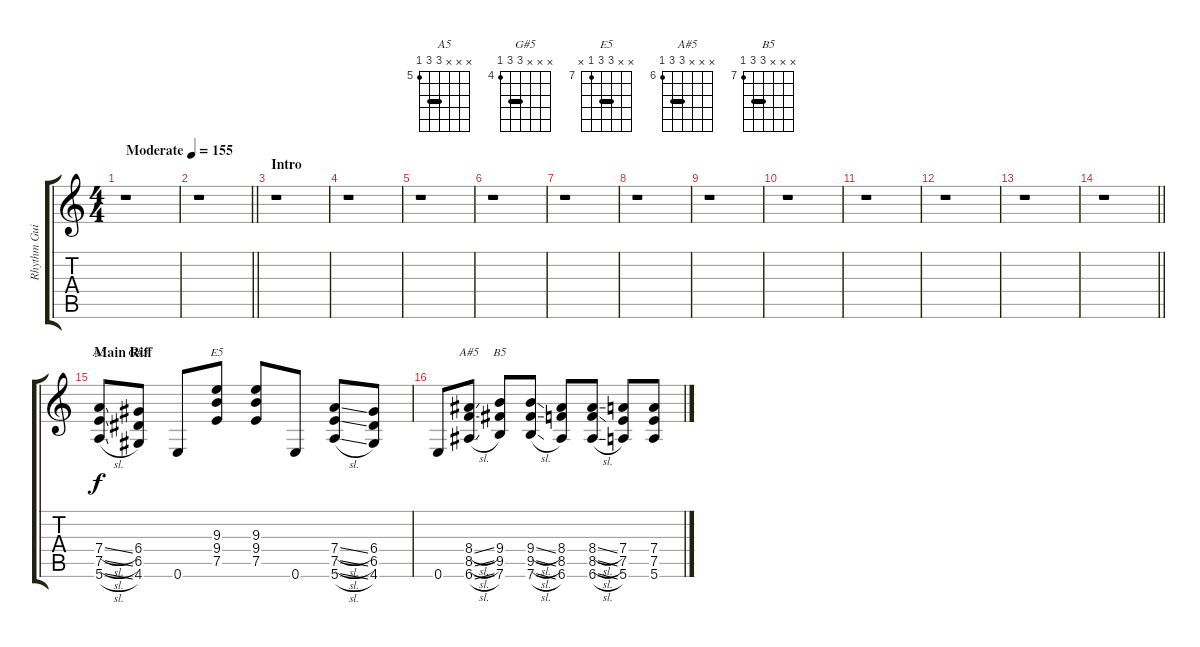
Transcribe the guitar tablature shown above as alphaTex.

\track ("Rhythm Guitar Left (Tom)" "Rhythm Gui") {instrument overdrivenguitar}
\staff {score tabs}
\tuning (E4 B3 G3 D3 A2 E2) {hide}
\chord ("A5" x x x 7 7 5) {firstfret 5 barre 7}
\chord ("G#5" x x x 6 6 4) {firstfret 4 barre 6}
\chord ("E5" x x 9 9 7 x) {firstfret 7 barre 9}
\chord ("A#5" x x x 8 8 6) {firstfret 6 barre 8}
\chord ("B5" x x x 9 9 7) {firstfret 7 barre 9}
\ts (4 4)
\tempo (155 "Moderate")
\clef g2
\ks c
r.1{dy f instrument overdrivenguitar} |
\barLineRight lightlight
r.1 |
\section ("" "Intro")
r.1 |
r.1 |
r.1 |
r.1 |
r.1 |
r.1 |
r.1 |
r.1 |
r.1 |
r.1 |
r.1 |
\barLineRight lightlight
r.1 |
\section ("" "Main Riff")
(7.4{sl} 7.5{sl} 5.6{sl}).8{ch "A5"} (6.4 6.5 4.6).8{ch "G#5"} 0.6.8 (9.3 9.4 7.5).8{ch "E5"} (9.3 9.4 7.5).8 0.6.8 (7.4{sl} 7.5{sl} 5.6{sl}).8 (6.4 6.5 4.6).8 |
0.6.8 (8.4{sl} 8.5{sl} 6.6{sl}).8{ch "A#5"} (9.4 9.5 7.6).8{ch "B5"} (9.4{sl} 9.5{sl} 7.6{sl}).8 (8.4 8.5 6.6).8 (8.4{sl} 8.5{sl} 6.6{sl}).8 (7.4 7.5 5.6).8 (7.4 7.5 5.6).8
